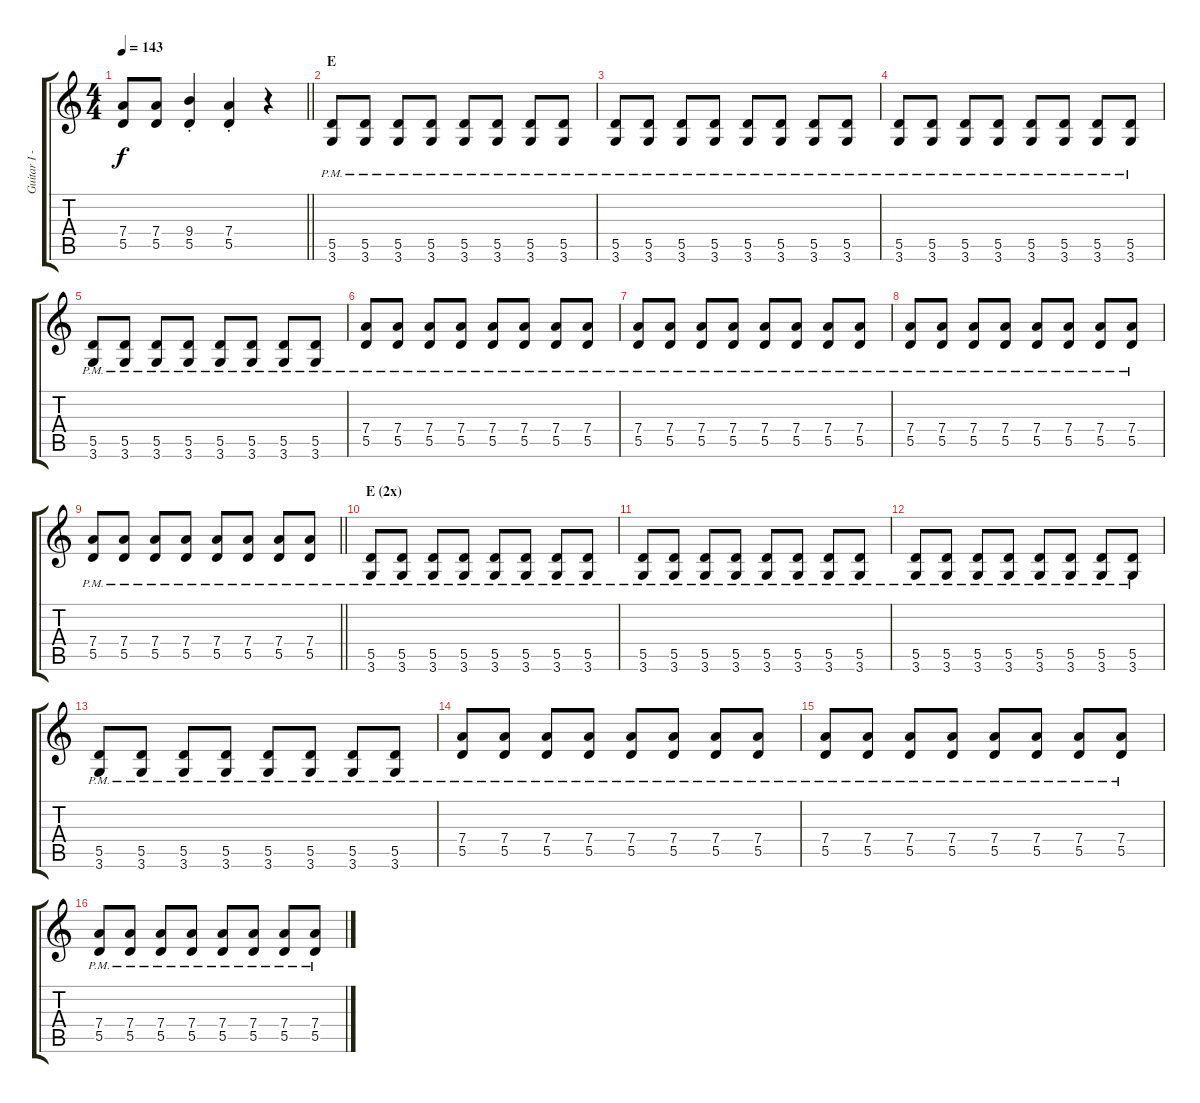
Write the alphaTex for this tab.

\track ("Guitar I - Gotoh" "Guitar I -") {instrument distortionguitar}
\staff {score tabs}
\tuning (E4 B3 G3 D3 A2 E2) {hide}
\ts (4 4)
\tempo 143
\clef g2
\barLineRight lightlight
\ks c
(7.4{t} 5.5{t}).8{dy f} (7.4 5.5).8 (9.4{st} 5.5{st}).4 (7.4{st} 5.5{st}).4 r.4 |
\section ("" "E")
(5.5{pm} 3.6{pm}).8 (5.5{pm} 3.6{pm}).8 (5.5{pm} 3.6{pm}).8 (5.5{pm} 3.6{pm}).8 (5.5{pm} 3.6{pm}).8 (5.5{pm} 3.6{pm}).8 (5.5{pm} 3.6{pm}).8 (5.5{pm} 3.6{pm}).8 |
(5.5{pm} 3.6{pm}).8 (5.5{pm} 3.6{pm}).8 (5.5{pm} 3.6{pm}).8 (5.5{pm} 3.6{pm}).8 (5.5{pm} 3.6{pm}).8 (5.5{pm} 3.6{pm}).8 (5.5{pm} 3.6{pm}).8 (5.5{pm} 3.6{pm}).8 |
(5.5{pm} 3.6{pm}).8 (5.5{pm} 3.6{pm}).8 (5.5{pm} 3.6{pm}).8 (5.5{pm} 3.6{pm}).8 (5.5{pm} 3.6{pm}).8 (5.5{pm} 3.6{pm}).8 (5.5{pm} 3.6{pm}).8 (5.5{pm} 3.6{pm}).8 |
(5.5{pm} 3.6{pm}).8 (5.5{pm} 3.6{pm}).8 (5.5{pm} 3.6{pm}).8 (5.5{pm} 3.6{pm}).8 (5.5{pm} 3.6{pm}).8 (5.5{pm} 3.6{pm}).8 (5.5{pm} 3.6{pm}).8 (5.5{pm} 3.6{pm}).8 |
(7.4{pm} 5.5{pm}).8 (7.4{pm} 5.5{pm}).8 (7.4{pm} 5.5{pm}).8 (7.4{pm} 5.5{pm}).8 (7.4{pm} 5.5{pm}).8 (7.4{pm} 5.5{pm}).8 (7.4{pm} 5.5{pm}).8 (7.4{pm} 5.5{pm}).8 |
(7.4{pm} 5.5{pm}).8 (7.4{pm} 5.5{pm}).8 (7.4{pm} 5.5{pm}).8 (7.4{pm} 5.5{pm}).8 (7.4{pm} 5.5{pm}).8 (7.4{pm} 5.5{pm}).8 (7.4{pm} 5.5{pm}).8 (7.4{pm} 5.5{pm}).8 |
(7.4{pm} 5.5{pm}).8 (7.4{pm} 5.5{pm}).8 (7.4{pm} 5.5{pm}).8 (7.4{pm} 5.5{pm}).8 (7.4{pm} 5.5{pm}).8 (7.4{pm} 5.5{pm}).8 (7.4{pm} 5.5{pm}).8 (7.4{pm} 5.5{pm}).8 |
\barLineRight lightlight
(7.4{pm} 5.5{pm}).8 (7.4{pm} 5.5{pm}).8 (7.4{pm} 5.5{pm}).8 (7.4{pm} 5.5{pm}).8 (7.4{pm} 5.5{pm}).8 (7.4{pm} 5.5{pm}).8 (7.4{pm} 5.5{pm}).8 (7.4{pm} 5.5{pm}).8 |
\section ("" "E (2x)")
(5.5{pm} 3.6{pm}).8 (5.5{pm} 3.6{pm}).8 (5.5{pm} 3.6{pm}).8 (5.5{pm} 3.6{pm}).8 (5.5{pm} 3.6{pm}).8 (5.5{pm} 3.6{pm}).8 (5.5{pm} 3.6{pm}).8 (5.5{pm} 3.6{pm}).8 |
(5.5{pm} 3.6{pm}).8 (5.5{pm} 3.6{pm}).8 (5.5{pm} 3.6{pm}).8 (5.5{pm} 3.6{pm}).8 (5.5{pm} 3.6{pm}).8 (5.5{pm} 3.6{pm}).8 (5.5{pm} 3.6{pm}).8 (5.5{pm} 3.6{pm}).8 |
(5.5{pm} 3.6{pm}).8 (5.5{pm} 3.6{pm}).8 (5.5{pm} 3.6{pm}).8 (5.5{pm} 3.6{pm}).8 (5.5{pm} 3.6{pm}).8 (5.5{pm} 3.6{pm}).8 (5.5{pm} 3.6{pm}).8 (5.5{pm} 3.6{pm}).8 |
(5.5{pm} 3.6{pm}).8 (5.5{pm} 3.6{pm}).8 (5.5{pm} 3.6{pm}).8 (5.5{pm} 3.6{pm}).8 (5.5{pm} 3.6{pm}).8 (5.5{pm} 3.6{pm}).8 (5.5{pm} 3.6{pm}).8 (5.5{pm} 3.6{pm}).8 |
(7.4{pm} 5.5{pm}).8 (7.4{pm} 5.5{pm}).8 (7.4{pm} 5.5{pm}).8 (7.4{pm} 5.5{pm}).8 (7.4{pm} 5.5{pm}).8 (7.4{pm} 5.5{pm}).8 (7.4{pm} 5.5{pm}).8 (7.4{pm} 5.5{pm}).8 |
(7.4{pm} 5.5{pm}).8 (7.4{pm} 5.5{pm}).8 (7.4{pm} 5.5{pm}).8 (7.4{pm} 5.5{pm}).8 (7.4{pm} 5.5{pm}).8 (7.4{pm} 5.5{pm}).8 (7.4{pm} 5.5{pm}).8 (7.4{pm} 5.5{pm}).8 |
(7.4{pm} 5.5{pm}).8 (7.4{pm} 5.5{pm}).8 (7.4{pm} 5.5{pm}).8 (7.4{pm} 5.5{pm}).8 (7.4{pm} 5.5{pm}).8 (7.4{pm} 5.5{pm}).8 (7.4{pm} 5.5{pm}).8 (7.4{pm} 5.5{pm}).8
